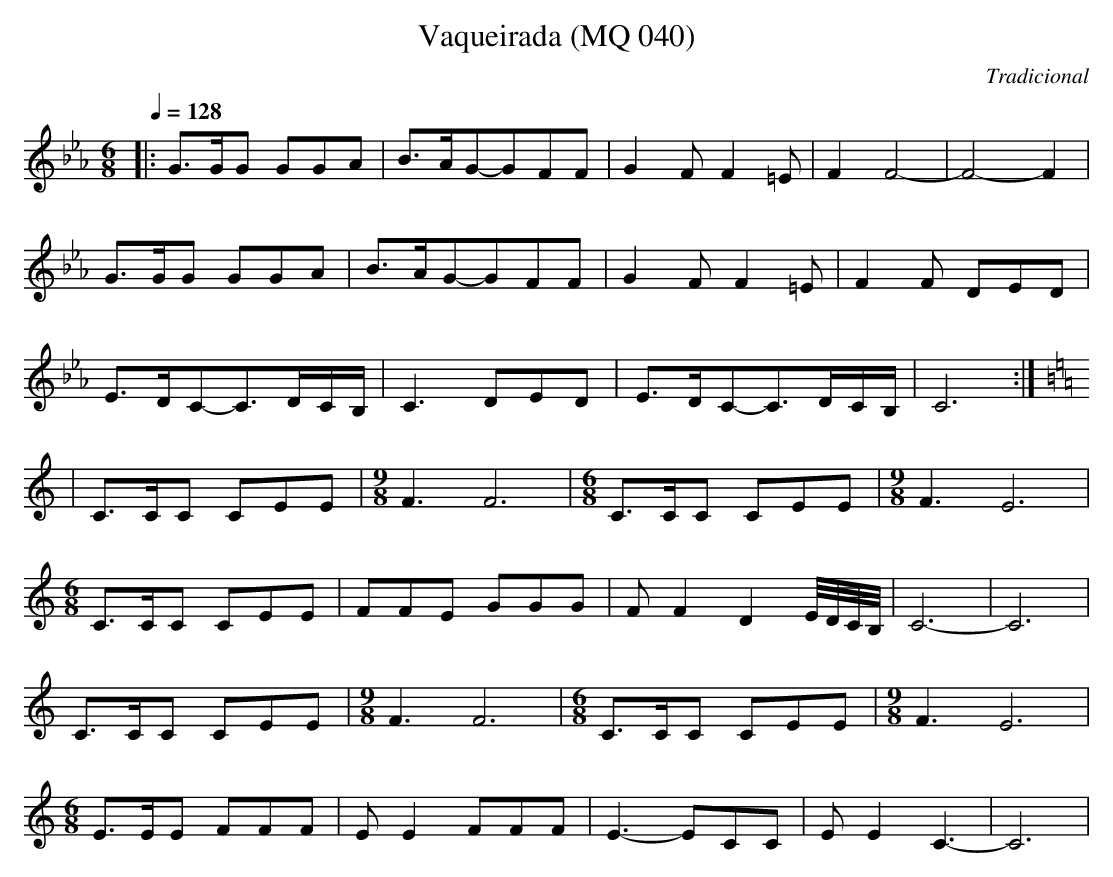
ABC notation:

X:1
T:Vaqueirada (MQ 040)
C:Tradicional
M:6/8
L:1/8
Q:1/4=128
K:Cm
|: G>GG GGA|B>AG-GFF|G2 F F2 =E|F2 F4-|F4-F2|
G>GG GGA|B>AG-GFF|G2 F F2 =E|F2 F DED|
E>DC-C>DC/B,/|C3 DED|E>DC-C>DC/B,/|C6 :|
[K:C]
|C>CC CEE|[M:9/8]F3 F6|[M:6/8]C>CC CEE|[M:9/8]F3 E6|
[M:6/8]C>CC CEE|FFE GGG|F F2 D2 E/4D/4C/4B,/4|C6-|C6|
C>CC CEE|[M:9/8]F3 F6|[M:6/8]C>CC CEE|[M:9/8]F3 E6|
[M:6/8]E>EE FFF|E E2 FFF|E3-ECC|E E2 C3-|C6|
